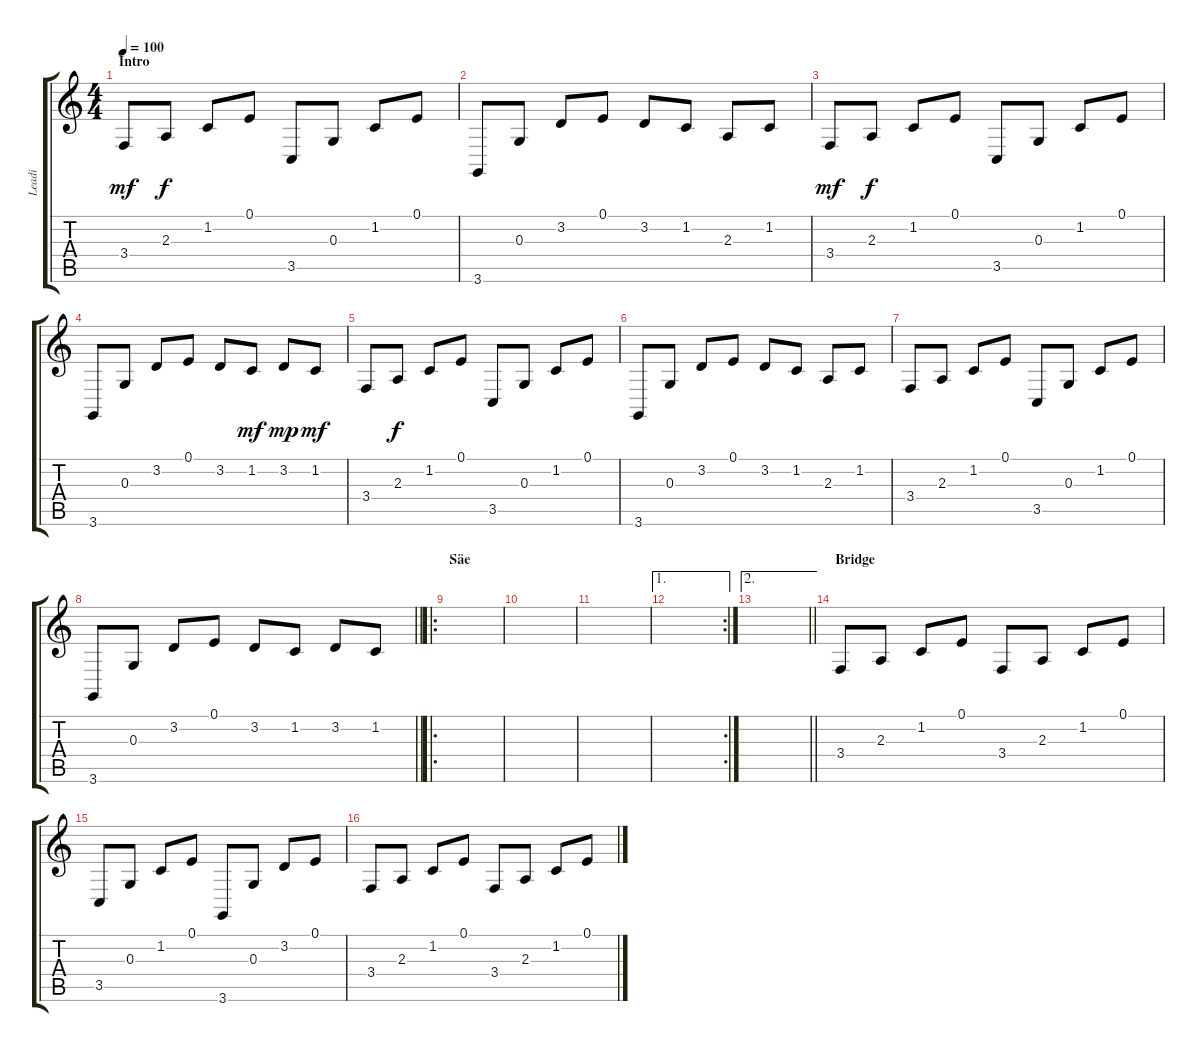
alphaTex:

\track ("Leadi" "Leadi") {instrument steeldrums}
\staff {score tabs}
\tuning (E4 B3 G3 D3 A2 E2) {hide}
\ts (4 4)
\section ("" "Intro")
\tempo 100
\clef g2
\ks c
3.4.8{dy mf instrument steeldrums} 2.3.8{dy f} 1.2.8 0.1.8 3.5.8 0.3.8 1.2.8 0.1.8 |
3.6.8 0.3.8 3.2.8 0.1.8 3.2.8 1.2.8 2.3.8 1.2.8 |
3.4.8{dy mf} 2.3.8{dy f} 1.2.8 0.1.8 3.5.8 0.3.8 1.2.8 0.1.8 |
3.6.8 0.3.8 3.2.8 0.1.8 3.2.8 1.2.8{dy mf} 3.2.8{dy mp} 1.2.8{dy mf} |
3.4.8 2.3.8{dy f} 1.2.8 0.1.8 3.5.8 0.3.8 1.2.8 0.1.8 |
3.6.8 0.3.8 3.2.8 0.1.8 3.2.8 1.2.8 2.3.8 1.2.8 |
3.4.8 2.3.8 1.2.8 0.1.8 3.5.8 0.3.8 1.2.8 0.1.8 |
\barLineRight lightlight
3.6.8 0.3.8 3.2.8 0.1.8 3.2.8 1.2.8 3.2.8 1.2.8 |
\ro
\section ("" "Säe")
|
|
|
\ae 1
\rc 2
|
\ae 2
\barLineRight lightlight
|
\section ("" "Bridge")
3.4.8 2.3.8 1.2.8 0.1.8 3.4.8 2.3.8 1.2.8 0.1.8 |
3.5.8 0.3.8 1.2.8 0.1.8 3.6.8 0.3.8 3.2.8 0.1.8 |
3.4.8 2.3.8 1.2.8 0.1.8 3.4.8 2.3.8 1.2.8 0.1.8
